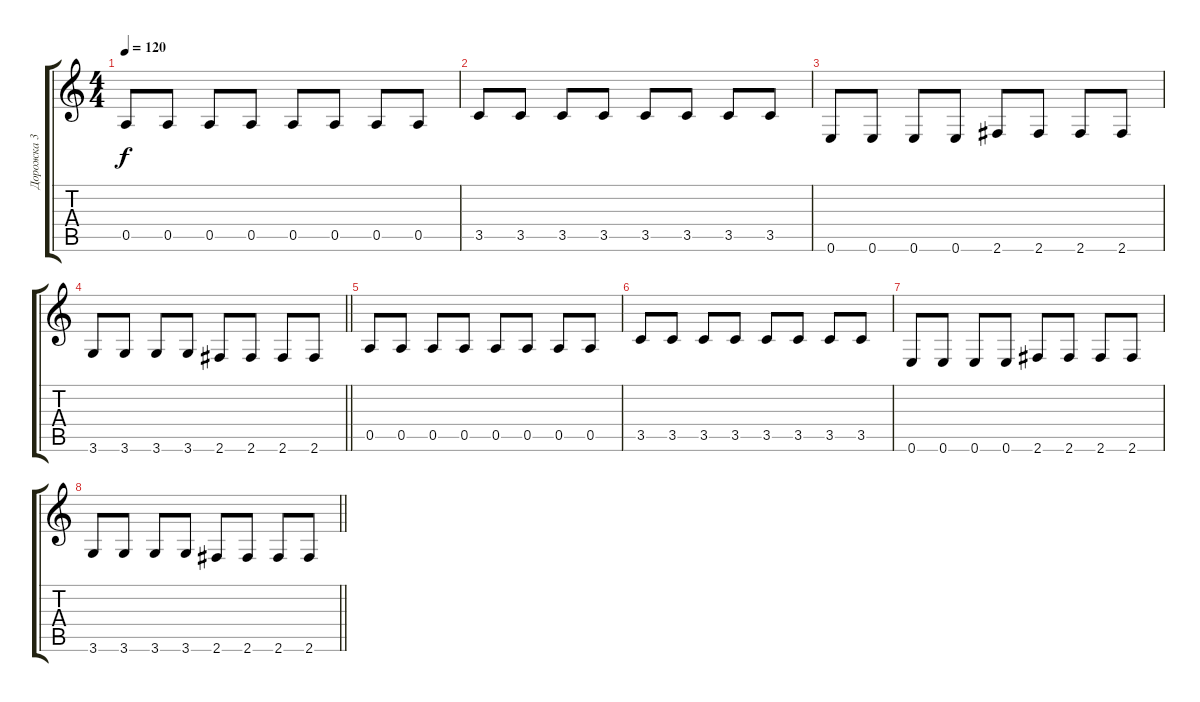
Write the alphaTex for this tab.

\track ("Дорожка 3" "Дорожка 3") {instrument synthbass2}
\staff {score tabs}
\tuning (E4 B3 G3 D3 A2 E2) {hide}
\ts (4 4)
\tempo 120
\clef g2
\ks c
0.5.8{dy f} 0.5.8 0.5.8 0.5.8 0.5.8 0.5.8 0.5.8 0.5.8 |
3.5.8 3.5.8 3.5.8 3.5.8 3.5.8 3.5.8 3.5.8 3.5.8 |
0.6.8 0.6.8 0.6.8 0.6.8 2.6.8 2.6.8 2.6.8 2.6.8 |
\barLineRight lightlight
3.6.8 3.6.8 3.6.8 3.6.8 2.6.8 2.6.8 2.6.8 2.6.8 |
0.5.8 0.5.8 0.5.8 0.5.8 0.5.8 0.5.8 0.5.8 0.5.8 |
3.5.8 3.5.8 3.5.8 3.5.8 3.5.8 3.5.8 3.5.8 3.5.8 |
0.6.8 0.6.8 0.6.8 0.6.8 2.6.8 2.6.8 2.6.8 2.6.8 |
\barLineRight lightlight
3.6.8 3.6.8 3.6.8 3.6.8 2.6.8 2.6.8 2.6.8 2.6.8
